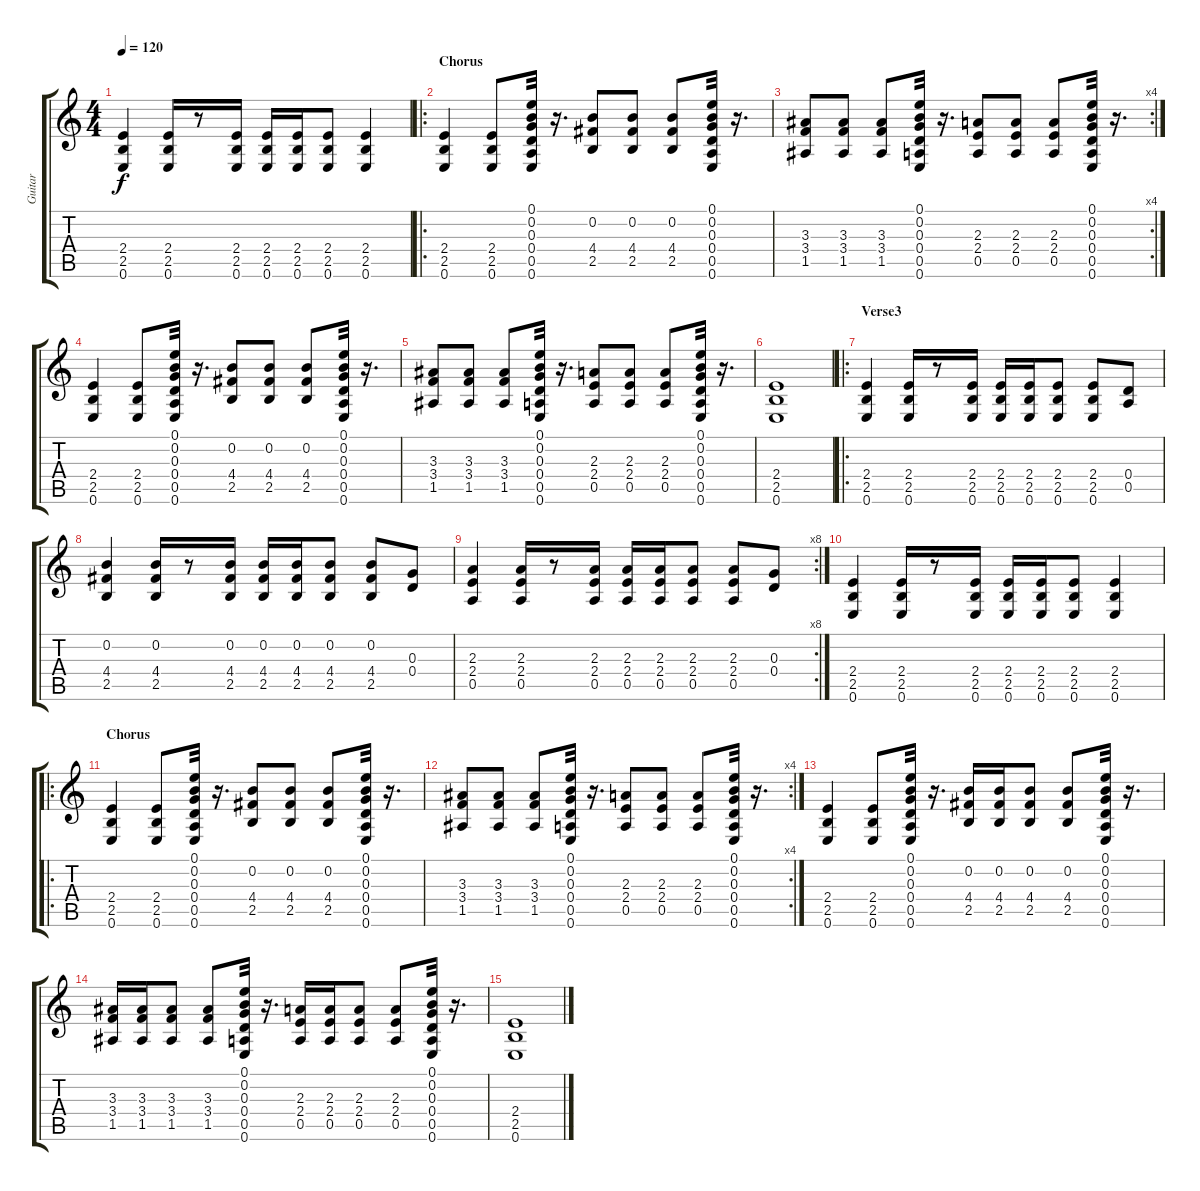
\track ("Guitar" "Guitar") {instrument overdrivenguitar}
\staff {score tabs}
\tuning (E4 B3 G3 D3 A2 E2) {hide}
\ts (4 4)
\tempo 120
\clef g2
\ks c
(2.4 2.5 0.6).4{dy f} (2.4 2.5 0.6).16 r.8 (2.4 2.5 0.6).16 (2.4 2.5 0.6).16 (2.4 2.5 0.6).16 (2.4 2.5 0.6).8 (2.4 2.5 0.6).4 |
\ro
\section ("" "Chorus")
(2.4 2.5 0.6).4 (2.4 2.5 0.6).8 (0.1 0.2 0.3 0.4 0.5 0.6).32 r.16{d} (0.2 4.4 2.5).8 (0.2 4.4 2.5).8 (0.2 4.4 2.5).8 (0.1 0.2 0.3 0.4 0.5 0.6).32 r.16{d} |
\rc 4
(3.3 3.4 1.5).8 (3.3 3.4 1.5).8 (3.3 3.4 1.5).8 (0.1 0.2 0.3 0.4 0.5 0.6).32 r.16{d} (2.3 2.4 0.5).8 (2.3 2.4 0.5).8 (2.3 2.4 0.5).8 (0.1 0.2 0.3 0.4 0.5 0.6).32 r.16{d} |
(2.4 2.5 0.6).4 (2.4 2.5 0.6).8 (0.1 0.2 0.3 0.4 0.5 0.6).32 r.16{d} (0.2 4.4 2.5).8 (0.2 4.4 2.5).8 (0.2 4.4 2.5).8 (0.1 0.2 0.3 0.4 0.5 0.6).32 r.16{d} |
(3.3 3.4 1.5).8 (3.3 3.4 1.5).8 (3.3 3.4 1.5).8 (0.1 0.2 0.3 0.4 0.5 0.6).32 r.16{d} (2.3 2.4 0.5).8 (2.3 2.4 0.5).8 (2.3 2.4 0.5).8 (0.1 0.2 0.3 0.4 0.5 0.6).32 r.16{d} |
(2.4 2.5 0.6).1 |
\ro
\section ("" "Verse3")
(2.4 2.5 0.6).4 (2.4 2.5 0.6).16 r.8 (2.4 2.5 0.6).16 (2.4 2.5 0.6).16 (2.4 2.5 0.6).16 (2.4 2.5 0.6).8 (2.4 2.5 0.6).8 (0.4 0.5).8 |
(0.2 4.4 2.5).4 (0.2 4.4 2.5).16 r.8 (0.2 4.4 2.5).16 (0.2 4.4 2.5).16 (0.2 4.4 2.5).16 (0.2 4.4 2.5).8 (0.2 4.4 2.5).8 (0.3 0.4).8 |
\rc 8
(2.3 2.4 0.5).4 (2.3 2.4 0.5).16 r.8 (2.3 2.4 0.5).16 (2.3 2.4 0.5).16 (2.3 2.4 0.5).16 (2.3 2.4 0.5).8 (2.3 2.4 0.5).8 (0.3 0.4).8 |
(2.4 2.5 0.6).4 (2.4 2.5 0.6).16 r.8 (2.4 2.5 0.6).16 (2.4 2.5 0.6).16 (2.4 2.5 0.6).16 (2.4 2.5 0.6).8 (2.4 2.5 0.6).4 |
\ro
\section ("" "Chorus")
(2.4 2.5 0.6).4 (2.4 2.5 0.6).8 (0.1 0.2 0.3 0.4 0.5 0.6).32 r.16{d} (0.2 4.4 2.5).8 (0.2 4.4 2.5).8 (0.2 4.4 2.5).8 (0.1 0.2 0.3 0.4 0.5 0.6).32 r.16{d} |
\rc 4
(3.3 3.4 1.5).8 (3.3 3.4 1.5).8 (3.3 3.4 1.5).8 (0.1 0.2 0.3 0.4 0.5 0.6).32 r.16{d} (2.3 2.4 0.5).8 (2.3 2.4 0.5).8 (2.3 2.4 0.5).8 (0.1 0.2 0.3 0.4 0.5 0.6).32 r.16{d} |
(2.4 2.5 0.6).4 (2.4 2.5 0.6).8 (0.1 0.2 0.3 0.4 0.5 0.6).32 r.16{d} (0.2 4.4 2.5).16 (0.2 4.4 2.5).16 (0.2 4.4 2.5).8 (0.2 4.4 2.5).8 (0.1 0.2 0.3 0.4 0.5 0.6).32 r.16{d} |
(3.3 3.4 1.5).16 (3.3 3.4 1.5).16 (3.3 3.4 1.5).8 (3.3 3.4 1.5).8 (0.1 0.2 0.3 0.4 0.5 0.6).32 r.16{d} (2.3 2.4 0.5).16 (2.3 2.4 0.5).16 (2.3 2.4 0.5).8 (2.3 2.4 0.5).8 (0.1 0.2 0.3 0.4 0.5 0.6).32 r.16{d} |
(2.4 2.5 0.6).1
